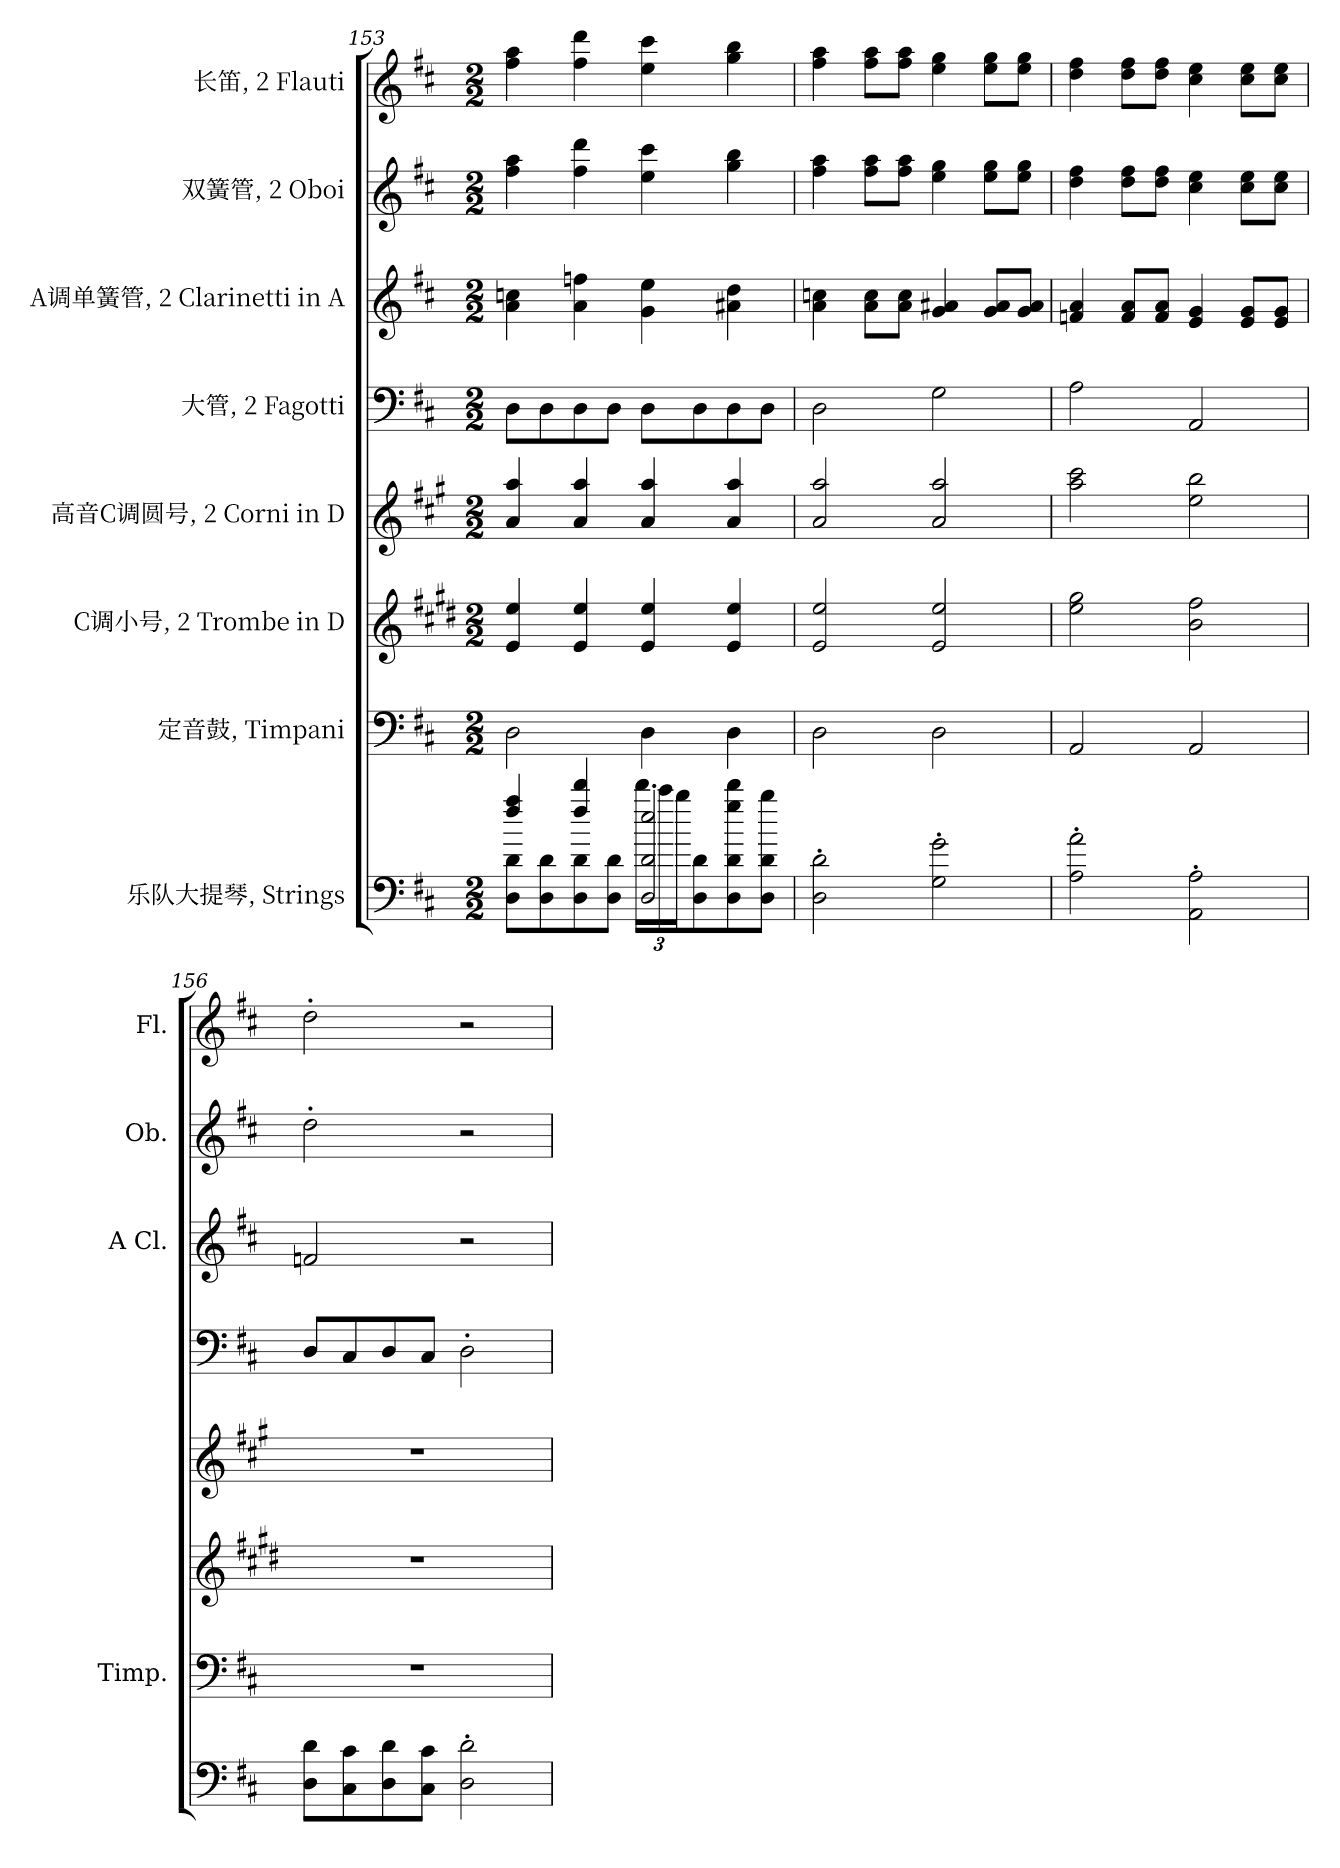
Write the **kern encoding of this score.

**kern	**kern	**kern	**kern	**kern	**kern	**kern	**kern
*part8	*part7	*part6	*part5	*part4	*part3	*part2	*part1
*staff8	*staff7	*staff6	*staff5	*staff4	*staff3	*staff2	*staff1
*I"乐队大提琴, Strings	*I"定音鼓, Timpani	*I"C调小号, 2 Trombe in D	*I"高音C调圆号, 2 Corni in D	*I"大管, 2 Fagotti	*I"A调单簧管, 2 Clarinetti in A	*I"双簧管, 2 Oboi	*I"长笛, 2 Flauti
*	*I'Timp.	*	*	*	*I'A Cl.	*I'Ob.	*I'Fl.
*clefF4	*clefF4	*clefG2	*clefG2	*clefF4	*clefG2	*clefG2	*clefG2
*	*	*ITrd1c2	*ITrd4c7	*	*ITrd2c3	*	*
*k[f#c#]	*k[f#c#]	*k[f#c#]	*k[f#c#]	*k[f#c#]	*k[f#c#g#d#a#]	*k[f#c#]	*k[f#c#]
*M2/2	*M2/2	*M2/2	*M2/2	*M2/2	*M2/2	*M2/2	*M2/2
=153	=153	=153	=153	=153	=153	=153	=153
*^	*	*	*	*	*	*	*
4ff#/ 4aa/	8D\ 8d\L	2D\	4d/ 4dd/	4d/ 4dd/	8D\L	4f#\ 4an\	4ff#\ 4aa\	4ff#\ 4aa\
.	8D\ 8d\	.	.	.	8D\	.	.	.
4ff#/ 4ddd/	8D\ 8d\	.	4d/ 4dd/	4d/ 4dd/	8D\	4f#\ 4ddn\	4ff#\ 4ddd\	4ff#\ 4ddd\
.	8D\ 8d\J	.	.	.	8D\J	.	.	.
*	*Xbrackettup	*	*	*	*	*	*	*
*	*	*	*	*	*	*	*	*MM218
2D/' 2d/' 2ee/'	24ddd\LL	4D\	4d/ 4dd/	4d/ 4dd/	8D\L	4e\ 4cc#\	4ee\ 4ccc#\	4ee\ 4ccc#\
.	24ccc#\	.	.	.	.	.	.	.
.	24bb\J	.	.	.	.	.	.	.
.	8D\ 8d\	.	.	.	8D\	.	.	.
.	8D\ 8d\ 8gg\ 8ddd\	4D\	4d/ 4dd/	4d/ 4dd/	8D\	4f##X\ 4b\	4gg\ 4bb\	4gg\ 4bb\
.	8D\ 8d\ 8bb\J	.	.	.	8D\J	.	.	.
*v	*v	*	*	*	*	*	*	*
!!LO:PB:g=z
=154	=154	=154	=154	=154	=154	=154	=154
2D\' 2d\'	2D\	2d/ 2dd/	2d/ 2dd/	2D\	4f#\ 4an\	4ff#\ 4aa\	4ff#\ 4aa\
.	.	.	.	.	8f#\ 8a\L	8ff#\ 8aa\L	8ff#\ 8aa\L
.	.	.	.	.	8f#\ 8a\J	8ff#\ 8aa\J	8ff#\ 8aa\J
2G\' 2g\'	2D\	2d/ 2dd/	2d/ 2dd/	2G\	4e/ 4f##X/	4ee\ 4gg\	4ee\ 4gg\
.	.	.	.	.	8e/ 8f##/L	8ee\ 8gg\L	8ee\ 8gg\L
.	.	.	.	.	8e/ 8f##/J	8ee\ 8gg\J	8ee\ 8gg\J
=155	=155	=155	=155	=155	=155	=155	=155
2A\' 2a\'	2AA/	2dd\ 2ff#\	2dd\ 2ff#\	2A\	4dn/ 4f#/	4dd\ 4ff#\	4dd\ 4ff#\
.	.	.	.	.	8d/ 8f#/L	8dd\ 8ff#\L	8dd\ 8ff#\L
.	.	.	.	.	8d/ 8f#/J	8dd\ 8ff#\J	8dd\ 8ff#\J
2AA\' 2A\'	2AA/	2a\ 2ee\	2a\ 2ee\	2AA/	4c#/ 4e/	4cc#\ 4ee\	4cc#\ 4ee\
.	.	.	.	.	8c#/ 8e/L	8cc#\ 8ee\L	8cc#\ 8ee\L
.	.	.	.	.	8c#/ 8e/J	8cc#\ 8ee\J	8cc#\ 8ee\J
=156	=156	=156	=156	=156	=156	=156	=156
8D\ 8d\L	1r	1r	1r	8D/L	2dn/	2dd'\	2dd'\
8C#\ 8c#\	.	.	.	8C#/	.	.	.
8D\ 8d\	.	.	.	8D/	.	.	.
8C#\ 8c#\J	.	.	.	8C#/J	.	.	.
2D\' 2d\'	.	.	.	2D'\	2r	2r	2r
=	=	=	=	=	=	=	=
*-	*-	*-	*-	*-	*-	*-	*-
